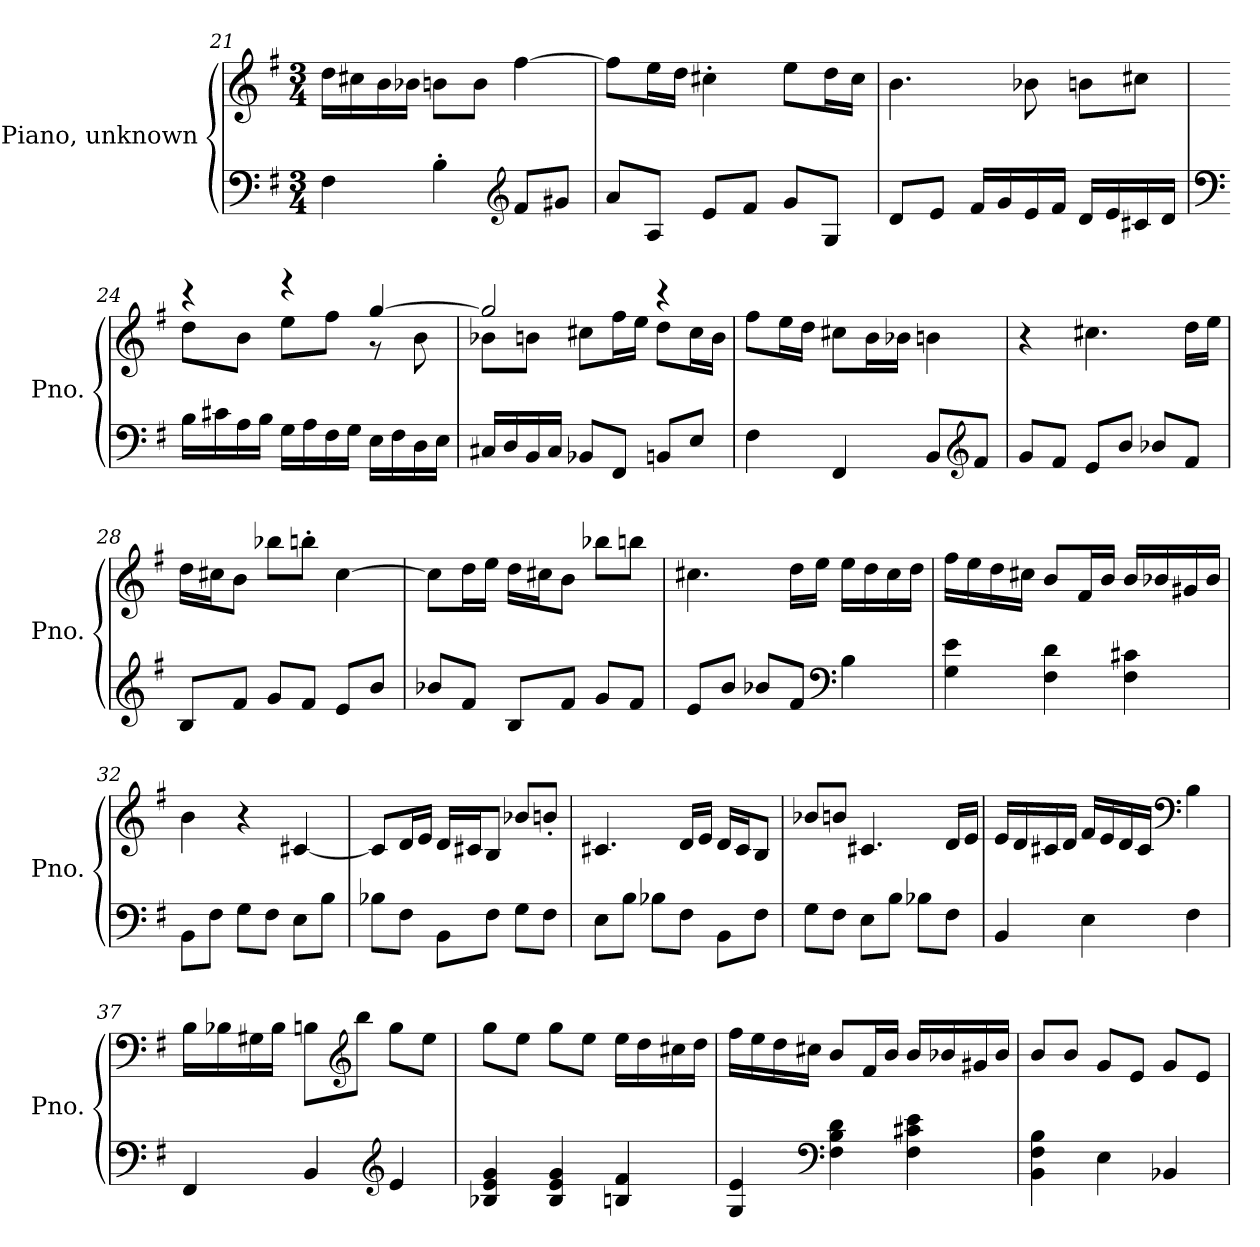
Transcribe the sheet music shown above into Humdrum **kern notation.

**kern	**kern
*part1	*part1
*staff2	*staff1
*I"Piano, unknown	*
*I'Pno.	*
*clefF4	*clefG2
*k[f#]	*k[f#]
*M3/4	*M3/4
=21	=21
4F#\	16dd\LL
.	16cc#X\
.	16b\
.	16b-X\JJ
4B'\	8bn\L
.	8b\J
*clefG2	*
8f#/L	[4ff#\
8g#X/J	.
=22	=22
8a/L	8ff#\L]
8A/J	16ee\L
.	16dd\JJ
8e/L	4cc#X'\
8f#/J	.
8g/L	8ee\L
8G/J	16dd\L
.	16cc#\JJ
=23	=23
8d/L	4.b\
8e/J	.
16f#/LL	.
16g/	.
16e/	8b-X\
16f#/JJ	.
16d/LL	8bn\L
16e/	.
16c#X/	8cc#X\J
16d/JJ	.
!!LO:PB:g=z
=24	=24
*clefF4	*
*	*^
16B\LL	4r	8dd\L
16c#X\	.	.
16A\	.	8b\J
16B\JJ	.	.
16G\LL	4r	8ee\L
16A\	.	.
16F#\	.	8ff#\J
16G\JJ	.	.
16E\LL	[4gg/	8r
16F#\	.	.
16D\	.	8b\
16E\JJ	.	.
=25	=25	=25
16C#X/LL	2gg/]	8b-X\L
16D/	.	.
16BB/	.	8bn\J
16C#/JJ	.	.
8BB-X/L	.	8cc#X\L
8FF#/J	.	16ff#\L
.	.	16ee\JJ
8BBn/L	4r	8dd\L
8E/J	.	16cc#\L
.	.	16b\JJ
*	*v	*v
=26	=26
4F#\	8ff#\L
.	16ee\L
.	16dd\JJ
4FF#/	8cc#X\L
.	16b\L
.	16b-X\JJ
8BB/L	4bn\
*clefG2	*
8f#/J	.
=27	=27
8g/L	4r
8f#/J	.
8e/L	4.cc#X\
8b/J	.
8b-X/L	.
8f#/J	16dd\LL
.	16ee\JJ
!!LO:LB:g=z
=28	=28
8B/L	16dd\LL
.	16cc#X\J
8f#/J	8b\J
8g/L	8bb-X\L
8f#/J	8bbn'\J
8e/L	[4cc#\
8b/J	.
=29	=29
8b-X/L	8cc#\L]
8f#/J	16dd\L
.	16ee\JJ
8B/L	16dd\LL
.	16cc#X\J
8f#/J	8b\J
8g/L	8bb-X\L
8f#/J	8bbn\J
=30	=30
8e/L	4.cc#X\
8b/J	.
8b-X/L	.
8f#/J	16dd\LL
.	16ee\JJ
*clefF4	*
4B\	16ee\LL
.	16dd\
.	16cc#\
.	16dd\JJ
=31	=31
4G\ 4e\	16ff#\LL
.	16ee\
.	16dd\
.	16cc#X\JJ
4F#\ 4d\	8b/L
.	16f#/L
.	16b/JJ
4F#\ 4c#X\	16b/LL
.	16b-X/
.	16g#X/
.	16b-/JJ
!!LO:LB:g=z
=32	=32
8BB\L	4b\
8F#\J	.
8G\L	4r
8F#\J	.
8E\L	[4c#X/
8B\J	.
=33	=33
8B-X\L	8c#/L]
8F#\J	16d/L
.	16e/JJ
8BB\L	16d/LL
.	16c#X/J
8F#\J	8B/J
8G\L	8b-X/L
8F#\J	8bn'/J
=34	=34
8E\L	4.c#X/
8B\J	.
8B-X\L	.
8F#\J	16d/LL
.	16e/JJ
8BB\L	16d/LL
.	16c#/J
8F#\J	8B/J
=35	=35
8G\L	8b-X/L
8F#\J	8bn/J
8E\L	4.c#X/
8B\J	.
8B-X\L	.
8F#\J	16d/LL
.	16e/JJ
!!LO:LB:g=z
=36	=36
4BB/	16e/LL
.	16d/
.	16c#X/
.	16d/JJ
4E\	16f#/LL
.	16e/
.	16d/
.	16c#/JJ
*	*clefF4
4F#\	4B\
=37	=37
4FF#/	16B\LL
.	16B-X\
.	16G#X\
.	16B-\JJ
4BB/	8Bn\L
*	*clefG2
.	8bb\J
*clefG2	*
4e/	8gg\L
.	8ee\J
=38	=38
4B-X/ 4e/ 4g/	8gg\L
.	8ee\J
4B-/ 4e/ 4g/	8gg\L
.	8ee\J
4Bn/ 4f#/	16ee\LL
.	16dd\
.	16cc#X\
.	16dd\JJ
!!LO:LB:g=z
=39	=39
4G/ 4e/	16ff#\LL
.	16ee\
.	16dd\
.	16cc#X\JJ
*clefF4	*
4F#\ 4B\ 4d\	8b/L
.	16f#/L
.	16b/JJ
4F#\ 4c#X\ 4e\	16b/LL
.	16b-X/
.	16g#X/
.	16b-/JJ
=40	=40
4BB\ 4F#\ 4B\	8b/L
.	8b/J
4E\	8g/L
.	8e/J
4BB-X/	8g/L
.	8e/J
=	=
*-	*-
